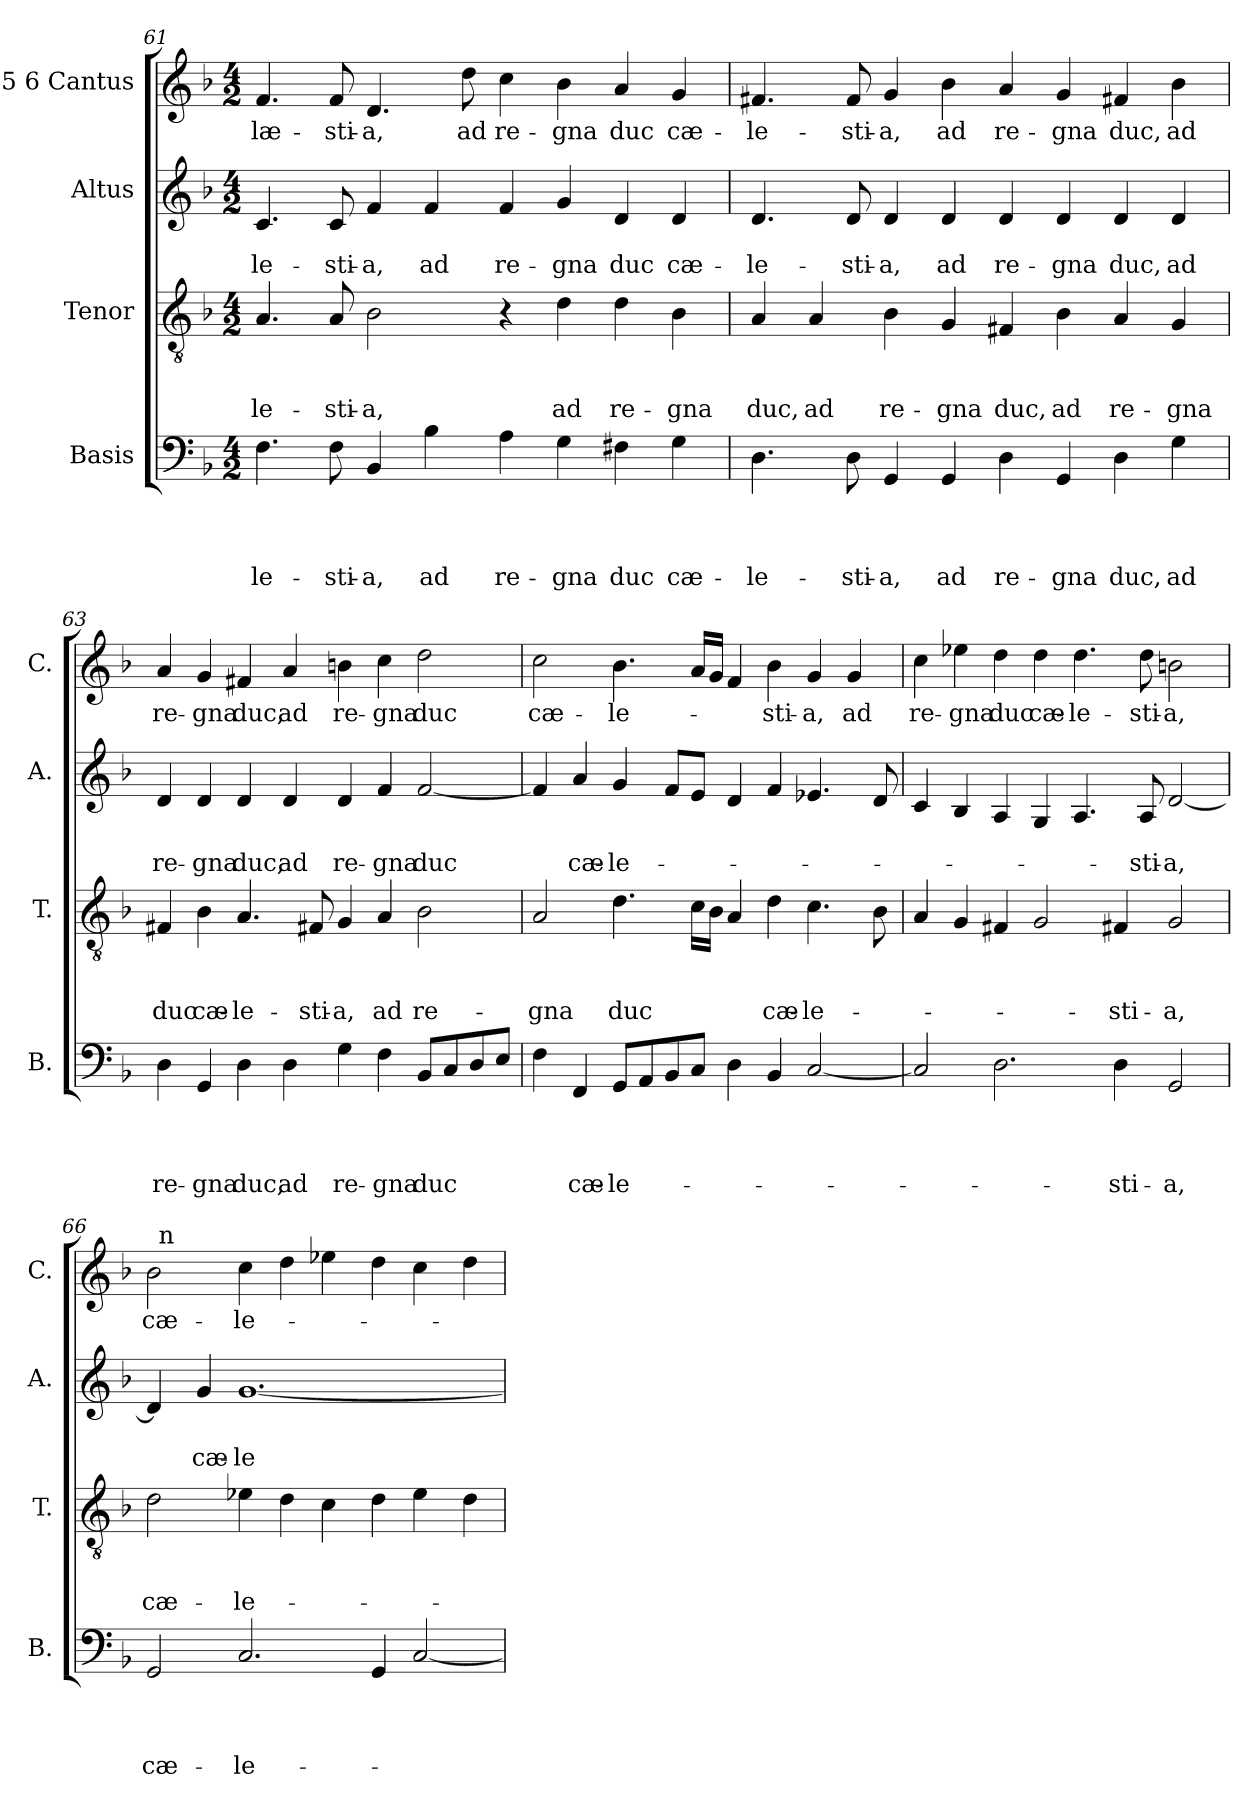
**kern	**text	**text	**text	**text	**kern	**text	**text	**text	**kern	**text	**text	**kern	**text
*part4	*part4	*part4	*part4	*part4	*part3	*part3	*part3	*part3	*part2	*part2	*part2	*part1	*part1
*staff4	*staff4	*staff4	*staff4	*staff4	*staff3	*staff3	*staff3	*staff3	*staff2	*staff2	*staff2	*staff1	*staff1
*I"Basis	*	*	*	*	*I"Tenor	*	*	*	*I"Altus	*	*	*I"5 6 Cantus	*
*I'B.	*	*	*	*	*I'T.	*	*	*	*I'A.	*	*	*I'C.	*
*clefF4	*	*	*	*	*clefGv2	*	*	*	*clefG2	*	*	*clefG2	*
*k[b-]	*	*	*	*	*k[b-]	*	*	*	*k[b-]	*	*	*k[b-]	*
*F:	*	*	*	*	*F:	*	*	*	*F:	*	*	*F:	*
*M4/2	*	*	*	*	*M4/2	*	*	*	*M4/2	*	*	*M4/2	*
=61	=61	=61	=61	=61	=61	=61	=61	=61	=61	=61	=61	=61	=61
!	!	!	!	!LO:LY:b	!	!	!	!LO:LY:b	!	!	!LO:LY:b	!	!LO:LY:b
4.F\	.	.	.	-le-	4.A/	.	.	-le-	4.c/	.	-le-	4.f/	-læ-
!	!	!	!	!LO:LY:b	!	!	!	!LO:LY:b	!	!	!LO:LY:b	!	!LO:LY:b
8F\	.	.	.	-sti-	8A/	.	.	-sti-	8c/	.	-sti-	8f/	-sti-
!	!	!	!	!LO:LY:b	!	!	!	!LO:LY:b	!	!	!LO:LY:b	!	!LO:LY:b
4BB-/	.	.	.	-a,	2B-\	.	.	-a,	4f/	.	-a,	4.d/	-a,
!	!	!	!	!LO:LY:b	!	!	!	!	!	!	!LO:LY:b	!	!
4B-\	.	.	.	ad	.	.	.	.	4f/	.	ad	.	.
!	!	!	!	!	!	!	!	!	!	!	!	!	!LO:LY:b
.	.	.	.	.	.	.	.	.	.	.	.	8dd\	ad
!	!	!	!	!LO:LY:b	!	!	!	!	!	!	!LO:LY:b	!	!LO:LY:b
4A\	.	.	.	re-	4r	.	.	.	4f/	.	re-	4cc\	re-
!	!	!	!	!LO:LY:b	!	!	!	!LO:LY:b	!	!	!LO:LY:b	!	!LO:LY:b
4G\	.	.	.	-gna	4d\	.	.	ad	4g/	.	-gna	4b-\	-gna
!	!	!	!	!LO:LY:b	!	!	!	!LO:LY:b	!	!	!LO:LY:b	!	!LO:LY:b
4F#X\	.	.	.	duc	4d\	.	.	re-	4d/	.	duc	4a/	duc
!	!	!	!	!LO:LY:b	!	!	!	!LO:LY:b	!	!	!LO:LY:b	!	!LO:LY:b
4G\	.	.	.	cæ-	4B-\	.	.	-gna	4d/	.	cæ-	4g/	cæ-
!!LO:LB:g=z
=62	=62	=62	=62	=62	=62	=62	=62	=62	=62	=62	=62	=62	=62
!	!	!	!	!LO:LY:b	!	!	!	!LO:LY:b	!	!	!LO:LY:b	!	!LO:LY:b
4.D\	.	.	.	-le-	4A/	.	.	duc,	4.d/	.	-le-	4.f#X/	-le-
!	!	!	!	!	!	!	!	!LO:LY:b	!	!	!	!	!
.	.	.	.	.	4A/	.	.	ad	.	.	.	.	.
!	!	!	!	!LO:LY:b	!	!	!	!	!	!	!LO:LY:b	!	!LO:LY:b
8D\	.	.	.	-sti-	.	.	.	.	8d/	.	-sti-	8f#/	-sti-
!	!	!	!	!LO:LY:b	!	!	!	!LO:LY:b	!	!	!LO:LY:b	!	!LO:LY:b
4GG/	.	.	.	-a,	4B-\	.	.	re-	4d/	.	-a,	4g/	-a,
!	!	!	!	!LO:LY:b	!	!	!	!LO:LY:b	!	!	!LO:LY:b	!	!LO:LY:b
4GG/	.	.	.	ad	4G/	.	.	-gna	4d/	.	ad	4b-\	ad
!	!	!	!	!LO:LY:b	!	!	!	!LO:LY:b	!	!	!LO:LY:b	!	!LO:LY:b
4D\	.	.	.	re-	4F#X/	.	.	duc,	4d/	.	re-	4a/	re-
!	!	!	!	!LO:LY:b	!	!	!	!LO:LY:b	!	!	!LO:LY:b	!	!LO:LY:b
4GG/	.	.	.	-gna	4B-\	.	.	ad	4d/	.	-gna	4g/	-gna
!	!	!	!	!LO:LY:b	!	!	!	!LO:LY:b	!	!	!LO:LY:b	!	!LO:LY:b
4D\	.	.	.	duc,	4A/	.	.	re-	4d/	.	duc,	4f#X/	duc,
!	!	!	!	!LO:LY:b	!	!	!	!LO:LY:b	!	!	!LO:LY:b	!	!LO:LY:b
4G\	.	.	.	ad	4G/	.	.	-gna	4d/	.	ad	4b-\	ad
=63	=63	=63	=63	=63	=63	=63	=63	=63	=63	=63	=63	=63	=63
!	!	!	!	!LO:LY:b	!	!	!	!LO:LY:b	!	!	!LO:LY:b	!	!LO:LY:b
4D\	.	.	.	re-	4F#X/	.	.	duc	4d/	.	re-	4a/	re-
!	!	!	!	!LO:LY:b	!	!	!	!LO:LY:b	!	!	!LO:LY:b	!	!LO:LY:b
4GG/	.	.	.	-gna	4B-\	.	.	cæ-	4d/	.	-gna	4g/	-gna
!	!	!	!	!LO:LY:b	!	!	!	!LO:LY:b	!	!	!LO:LY:b	!	!LO:LY:b
4D\	.	.	.	duc,	4.A/	.	.	-le-	4d/	.	duc,	4f#X/	duc,
!	!	!	!	!LO:LY:b	!	!	!	!	!	!	!LO:LY:b	!	!LO:LY:b
4D\	.	.	.	ad	.	.	.	.	4d/	.	ad	4a/	ad
!	!	!	!	!	!	!	!	!LO:LY:b	!	!	!	!	!
.	.	.	.	.	8F#X/	.	.	-sti-	.	.	.	.	.
!	!	!	!	!LO:LY:b	!	!	!	!LO:LY:b	!	!	!LO:LY:b	!	!LO:LY:b
4G\	.	.	.	re-	4G/	.	.	-a,	4d/	.	re-	4bn\	re-
!	!	!	!	!LO:LY:b	!	!	!	!LO:LY:b	!	!	!LO:LY:b	!	!LO:LY:b
4F\	.	.	.	-gna	4A/	.	.	ad	4f/	.	-gna	4cc\	-gna
!	!	!	!	!LO:LY:b	!	!	!	!LO:LY:b	!	!	!LO:LY:b	!	!LO:LY:b
8BB-/L	.	.	.	duc	2B-\	.	.	re-	[<2f/	.	duc	2dd\	duc
8C/	.	.	.	.	.	.	.	.	.	.	.	.	.
8D/	.	.	.	.	.	.	.	.	.	.	.	.	.
8E/J	.	.	.	.	.	.	.	.	.	.	.	.	.
=64	=64	=64	=64	=64	=64	=64	=64	=64	=64	=64	=64	=64	=64
!	!	!	!	!	!	!	!	!LO:LY:b	!	!	!	!	!LO:LY:b
4F\	.	.	.	.	2A/	.	.	-gna	4f/]	.	.	2cc\	cæ-
!	!	!	!	!LO:LY:b	!	!	!	!	!	!	!LO:LY:b	!	!
4FF/	.	.	.	cæ-	.	.	.	.	4a/	.	cæ-	.	.
!	!	!	!	!LO:LY:b	!	!	!	!LO:LY:b	!	!	!LO:LY:b	!	!LO:LY:b
8GG/L	.	.	.	-le-	4.d\	.	.	duc	4g/	.	-le-	4.b-\	-le-
8AA/	.	.	.	.	.	.	.	.	.	.	.	.	.
8BB-/	.	.	.	.	.	.	.	.	8f/L	.	.	.	.
8C/J	.	.	.	.	16c\LL	.	.	.	8e/J	.	.	16a/LL	.
.	.	.	.	.	16B-\JJ	.	.	.	.	.	.	16g/JJ	.
4D\	.	.	.	.	4A/	.	.	.	4d/	.	.	4f/	.
!	!	!	!	!	!	!	!	!LO:LY:b	!	!	!	!	!LO:LY:b
4BB-/	.	.	.	.	4d\	.	.	cæ-	4f/	.	.	4b-\	-sti-
!	!	!	!	!	!	!	!	!LO:LY:b	!	!	!	!	!LO:LY:b
[<2C/	.	.	.	.	4.c\	.	.	-le-	4.e-X/	.	.	4g/	-a,
!	!	!	!	!	!	!	!	!	!	!	!	!	!LO:LY:b
.	.	.	.	.	.	.	.	.	.	.	.	4g/	ad
.	.	.	.	.	8B-\	.	.	.	8d/	.	.	.	.
!!LO:LB:g=z
=65	=65	=65	=65	=65	=65	=65	=65	=65	=65	=65	=65	=65	=65
!	!	!	!	!	!	!	!	!	!	!	!	!	!LO:LY:b
2C/]	.	.	.	.	4A/	.	.	.	4c/	.	.	4cc\	re-
!	!	!	!	!	!	!	!	!	!	!	!	!	!LO:LY:b
.	.	.	.	.	4G/	.	.	.	4B-/	.	.	4ee-X\	-gna
!	!	!	!	!	!	!	!	!	!	!	!	!	!LO:LY:b
2.D\	.	.	.	.	4F#X/	.	.	.	4A/	.	.	4dd\	duc
!	!	!	!	!	!	!	!	!	!	!	!	!	!LO:LY:b
.	.	.	.	.	2G/	.	.	.	4G/	.	.	4dd\	cæ-
!	!	!	!	!	!	!	!	!	!	!	!	!	!LO:LY:b
.	.	.	.	.	.	.	.	.	4.A/	.	.	4.dd\	-le-
!	!	!	!	!LO:LY:b	!	!	!	!LO:LY:b	!	!	!	!	!
4D\	.	.	.	-sti-	4F#X/	.	.	-sti-	.	.	.	.	.
!	!	!	!	!	!	!	!	!	!	!	!LO:LY:b	!	!LO:LY:b
.	.	.	.	.	.	.	.	.	8A/	.	-sti-	8dd\	-sti-
!	!	!	!	!LO:LY:b	!	!	!	!LO:LY:b	!	!	!LO:LY:b	!	!LO:LY:b
2GG/	.	.	.	-a,	2G/	.	.	-a,	[<2d/	.	-a,	2bn\	-a,
=66	=66	=66	=66	=66	=66	=66	=66	=66	=66	=66	=66	=66	=66
!	!	!	!	!LO:LY:b	!	!	!	!LO:LY:b	!	!	!	!	!LO:LY:b
*	*	*	*	*	*	*	*	*	*	*	*	*^	*
2GG/	.	.	.	cæ-	2d\	.	.	cæ-	4d/]	.	.	2b-\	32ryy	cæ-
!	!	!	!	!	!	!	!	!	!	!	!	!	!LO:TX:a:t=n	!
.	.	.	.	.	.	.	.	.	.	.	.	.	1ryy	.
!	!	!	!	!	!	!	!	!	!	!	!LO:LY:b	!	!	!
.	.	.	.	.	.	.	.	.	4g/	.	cæ-	.	.	.
!	!	!	!	!LO:LY:b	!	!	!	!LO:LY:b	!	!	!LO:LY:b	!	!	!LO:LY:b
2.C/	.	.	.	-le-	4e-X\	.	.	-le-	[<1.g	.	-le-	4cc\	.	-le-
.	.	.	.	.	4d\	.	.	.	.	.	.	4dd\	.	.
.	.	.	.	.	4c\	.	.	.	.	.	.	4ee-X\	.	.
.	.	.	.	.	.	.	.	.	.	.	.	.	2ryy	.
4GG/	.	.	.	.	4d\	.	.	.	.	.	.	4dd\	.	.
[<2C/	.	.	.	.	4e-\	.	.	.	.	.	.	4cc\	.	.
.	.	.	.	.	.	.	.	.	.	.	.	.	4...ryy	.
.	.	.	.	.	4d\	.	.	.	.	.	.	4dd\	.	.
*	*	*	*	*	*	*	*	*	*	*	*	*v	*v	*
=	=	=	=	=	=	=	=	=	=	=	=	=	=
*-	*-	*-	*-	*-	*-	*-	*-	*-	*-	*-	*-	*-	*-
